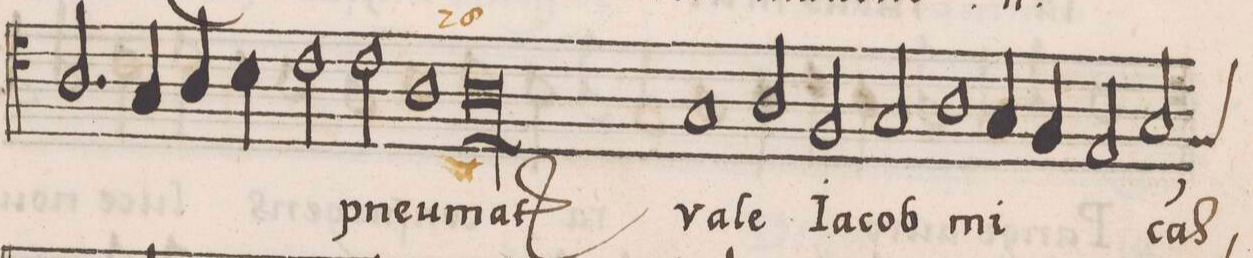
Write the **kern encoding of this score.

**kern	**text
*I"ALTVS	*
*clefC4	*
*k[]	*
*met(C)	*
*M2/1	*
2.A/	-dens
*	*Xij
=46-	=46-
4G/	.
4A/	.
4B\	.
2c\	.
2c\	pneu-
=47-	=47-
1A	-ma-
[1Al\	-t(is)
=48-	=48-
0A]	.
=49-	=49-
1G	va-
2A/	-le
2F/	Ia-
=50-	=50-
2G/	-cob
1A	mi-
4G/	.
4F/	.
=51-	=51-
2E/	.
2G/	-ca(n)s
*custos:F	*
*-	*-
